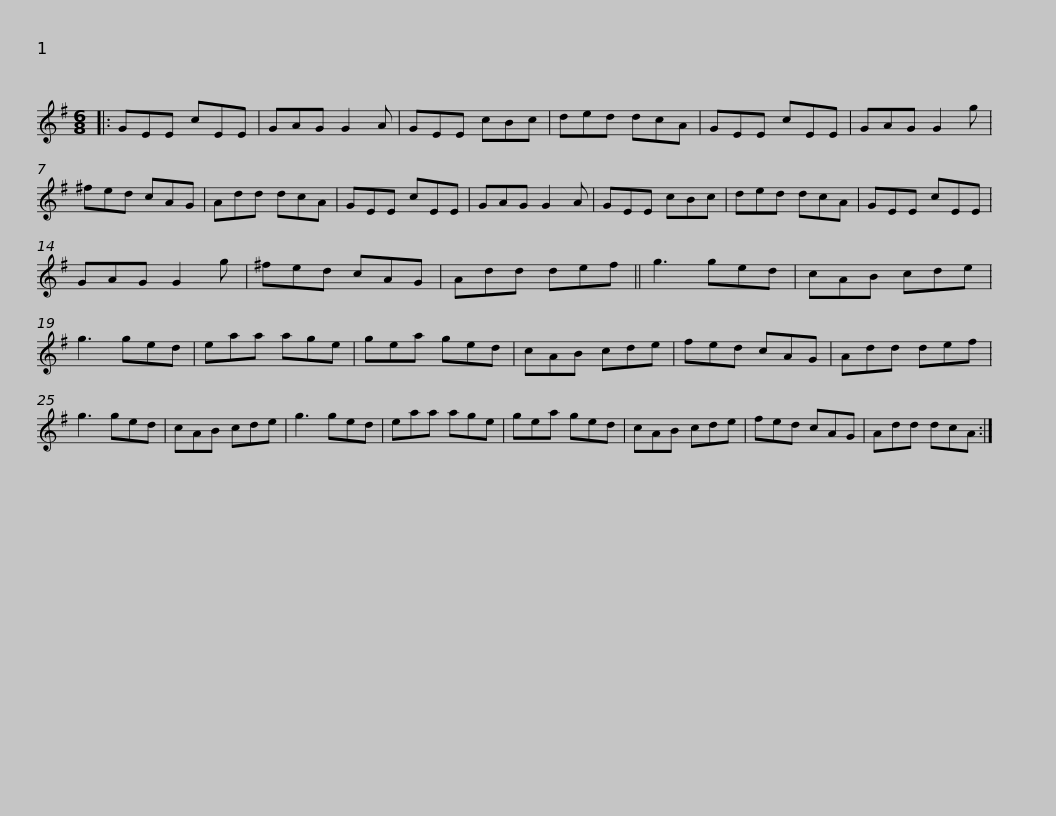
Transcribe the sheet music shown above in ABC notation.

X:1
L:1/8
M:6/8
I:linebreak $
K:G
V:1 treble
V:1
|: GEE cEE | GAG G2 A | GEE cBc | ded dcA | GEE cEE | %5
 GAG G2 g | ^fed cAG |$ Add dcA | GEE cEE | GAG G2 A | %10
 GEE cBc | ded dcA | GEE cEE | GAG G2 g | ^fed cAG |$ %15
 Add def || g3 ged | cAB cde | g3 ged | eaa age | %20
 gea ged | cAB cde | fed cAG |$ Add def | g3 ged | %25
 cAB cde | g3 ged | eaa age | gea ged | cAB cde | %30
 fed cAG |$ Add dcA :| %32
